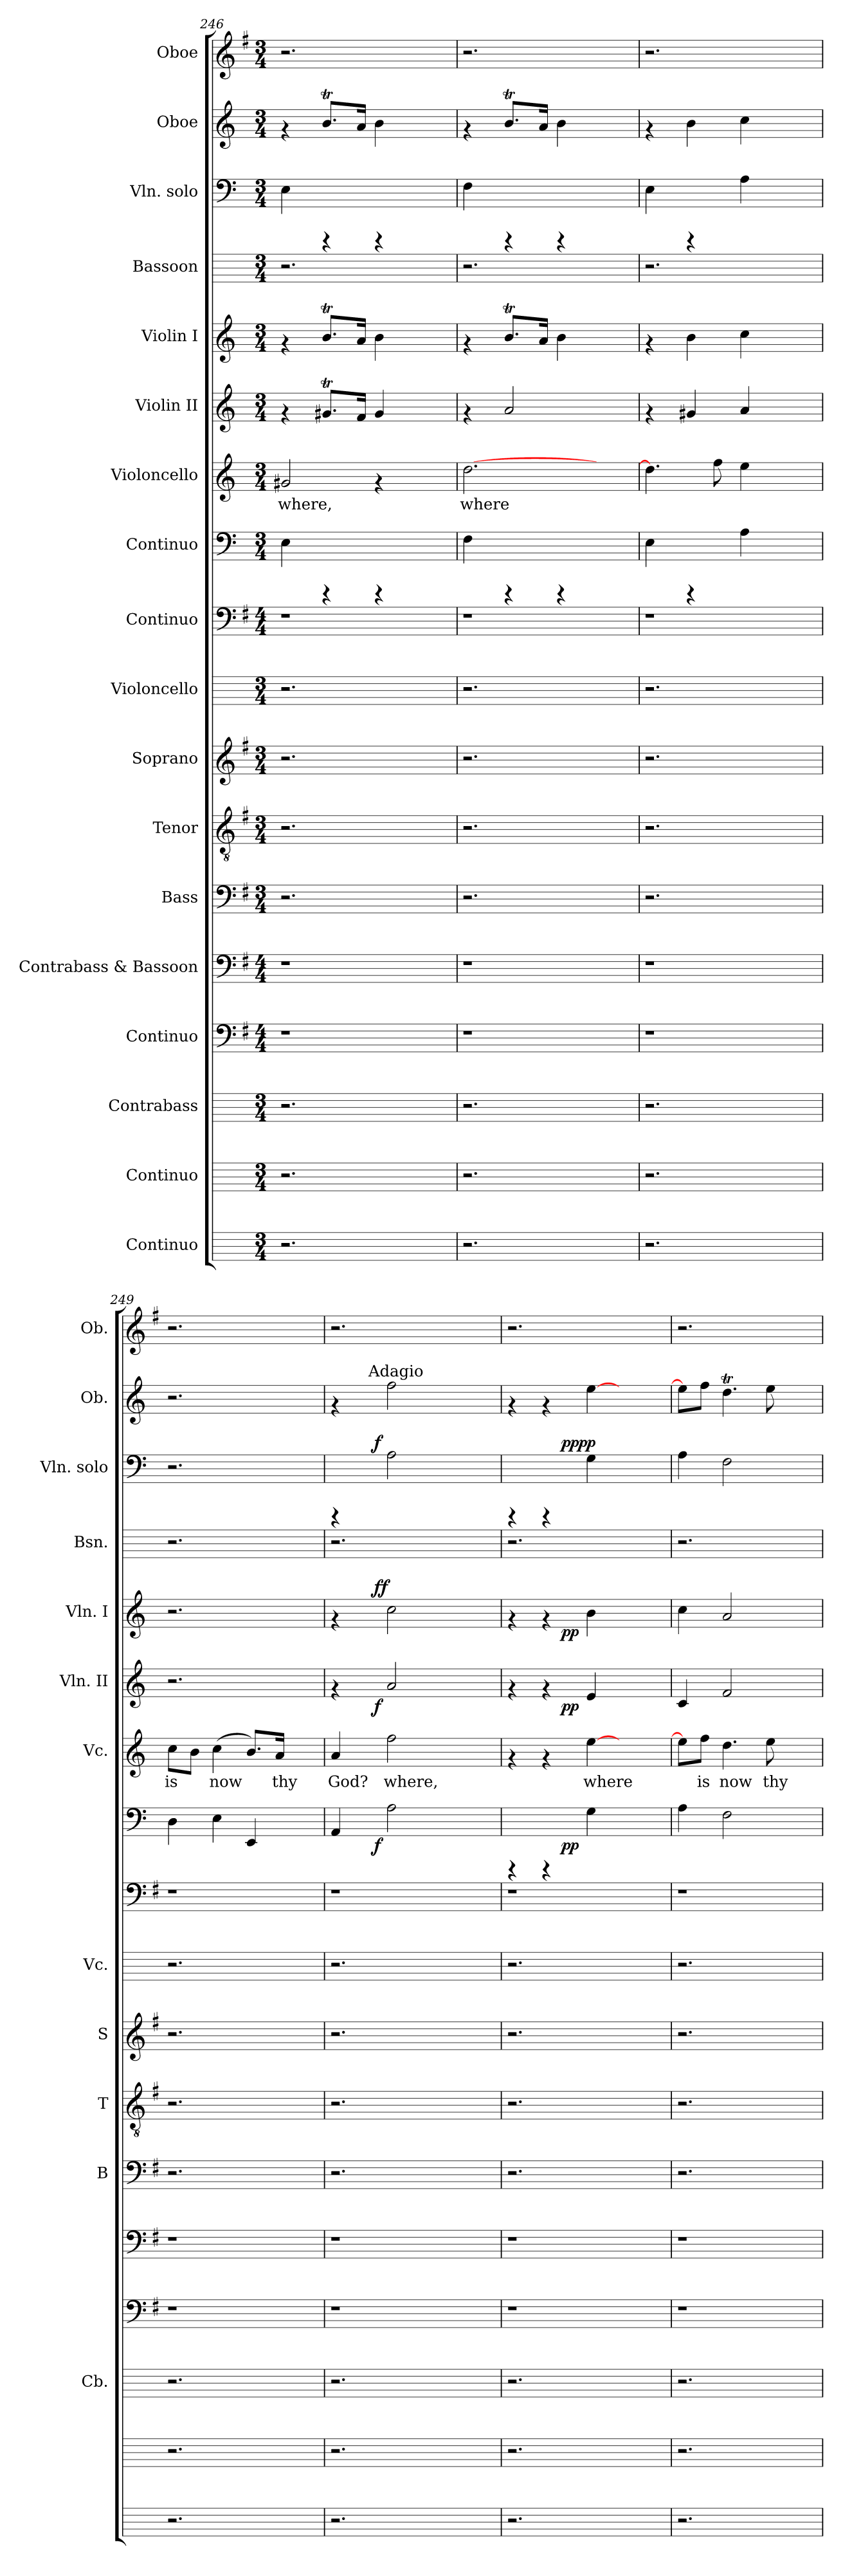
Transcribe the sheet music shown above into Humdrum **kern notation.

**kern	**kern	**kern	**kern	**kern	**kern	**kern	**kern	**kern	**kern	**kern	**dynam	**kern	**text	**kern	**dynam	**kern	**dynam	**kern	**kern	**dynam	**kern	**kern
*part18	*part17	*part16	*part15	*part14	*part13	*part12	*part11	*part10	*part9	*part8	*part8	*part7	*part7	*part6	*part6	*part5	*part5	*part4	*part3	*part3	*part2	*part1
*staff18	*staff17	*staff16	*staff15	*staff14	*staff13	*staff12	*staff11	*staff10	*staff9	*staff8	*staff8	*staff7	*staff7	*staff6	*staff6	*staff5	*staff5	*staff4	*staff3	*staff3	*staff2	*staff1
*I"Continuo	*I"Continuo	*I"Contrabass	*I"Continuo	*I"Contrabass  & Bassoon	*I"Bass	*I"Tenor	*I"Soprano	*I"Violoncello	*I"Continuo	*I"Continuo	*	*I"Violoncello	*	*I"Violin II	*	*I"Violin I	*	*I"Bassoon	*I"Vln. solo	*	*I"Oboe	*I"Oboe
*	*	*I'Cb.	*	*	*I'B	*I'T	*I'S	*I'Vc.	*	*	*	*I'Vc.	*	*I'Vln. II	*	*I'Vln. I	*	*I'Bsn.	*I'Vln. solo	*	*I'Ob.	*I'Ob.
*	*	*	*clefF4	*clefF4	*clefF4	*clefGv2	*clefG2	*	*clefF4	*clefF4	*	*clefG2	*	*clefG2	*	*clefG2	*	*	*clefF4	*	*clefG2	*clefG2
*	*	*ITrd7c12	*	*ITrd7c12	*	*	*	*	*	*	*	*	*	*	*	*	*	*	*	*	*	*
*k[]	*k[]	*k[]	*k[f#]	*k[f#]	*k[f#]	*k[f#]	*k[f#]	*k[]	*k[f#]	*k[]	*	*k[]	*	*k[]	*	*k[]	*	*k[]	*k[]	*	*k[]	*k[f#]
*C:	*C:	*C:	*G:	*G:	*G:	*G:	*G:	*C:	*G:	*C:	*	*C:	*	*C:	*	*C:	*	*C:	*C:	*	*C:	*G:
*M3/4	*M3/4	*M3/4	*M4/4	*M4/4	*M3/4	*M3/4	*M3/4	*M3/4	*M4/4	*M3/4	*	*M3/4	*	*M3/4	*	*M3/4	*	*M3/4	*M3/4	*	*M3/4	*M3/4
=246	=246	=246	=246	=246	=246	=246	=246	=246	=246	=246	=246	=246	=246	=246	=246	=246	=246	=246	=246	=246	=246	=246
!	!	!	!	!	!	!	!	!	!	!	!	!	!LO:LY:b	!	!	!	!	!	!	!	!	!
2.r	2.r	2.r	1r	1r	2.r	2.r	2.r	2.r	1r	4E\	.	2g#X/	where,	4rf	.	4rf	.	2.r	4E\	.	4rf	2.r
.	.	.	.	.	.	.	.	.	.	4rCCC	.	.	.	8.g#Xt/L	.	8.bt/L	.	.	4rCCC	.	8.bt/L	.
.	.	.	.	.	.	.	.	.	.	.	.	.	.	16f/J	.	16a/J	.	.	.	.	16a/J	.
.	.	.	.	.	.	.	.	.	.	4rCCC	.	4rf	.	4g#/	.	4b\	.	.	4rCCC	.	4b\	.
4ryy	4ryy	4ryy	.	.	4ryy	4ryy	4ryy	4ryy	.	4ryy	.	4ryy	.	4ryy	.	4ryy	.	4ryy	4ryy	.	4ryy	4ryy
=247	=247	=247	=247	=247	=247	=247	=247	=247	=247	=247	=247	=247	=247	=247	=247	=247	=247	=247	=247	=247	=247	=247
!	!	!	!	!	!	!	!	!	!	!	!	!	!LO:LY:b	!	!	!	!	!	!	!	!	!
2.r	2.r	2.r	1r	1r	2.r	2.r	2.r	2.r	1r	4F\	.	[>2.dd\	where	4rf	.	4rf	.	2.r	4F\	.	4rf	2.r
.	.	.	.	.	.	.	.	.	.	4rCCC	.	.	.	2a/	.	8.bt/L	.	.	4rCCC	.	8.bt/L	.
.	.	.	.	.	.	.	.	.	.	.	.	.	.	.	.	16a/J	.	.	.	.	16a/J	.
.	.	.	.	.	.	.	.	.	.	4rCCC	.	.	.	.	.	4b\	.	.	4rCCC	.	4b\	.
4ryy	4ryy	4ryy	.	.	4ryy	4ryy	4ryy	4ryy	.	4ryy	.	4ryy	.	4ryy	.	4ryy	.	4ryy	4ryy	.	4ryy	4ryy
=248	=248	=248	=248	=248	=248	=248	=248	=248	=248	=248	=248	=248	=248	=248	=248	=248	=248	=248	=248	=248	=248	=248
!	!	!	!	!	!	!	!	!	!	!	!	!	!LO:LY:b	!	!	!	!	!	!	!	!	!
2.r	2.r	2.r	1r	1r	2.r	2.r	2.r	2.r	1r	4E\	.	4.dd\]	.	4rf	.	4rf	.	2.r	4E\	.	4rf	2.r
.	.	.	.	.	.	.	.	.	.	4rCCC	.	.	.	4g#X/	.	4b\	.	.	4rCCC	.	4b\	.
!	!	!	!	!	!	!	!	!	!	!	!	!	!LO:LY:b	!	!	!	!	!	!	!	!	!
.	.	.	.	.	.	.	.	.	.	.	.	8ff\	.	.	.	.	.	.	.	.	.	.
!	!	!	!	!	!	!	!	!	!	!	!	!	!LO:LY:b	!	!	!	!	!	!	!	!	!
.	.	.	.	.	.	.	.	.	.	4A\	.	4ee\	.	4a/	.	4cc\	.	.	4A\	.	4cc\	.
4ryy	4ryy	4ryy	.	.	4ryy	4ryy	4ryy	4ryy	.	4ryy	.	4ryy	.	4ryy	.	4ryy	.	4ryy	4ryy	.	4ryy	4ryy
=249	=249	=249	=249	=249	=249	=249	=249	=249	=249	=249	=249	=249	=249	=249	=249	=249	=249	=249	=249	=249	=249	=249
!	!	!	!	!	!	!	!	!	!	!	!	!	!LO:LY:b	!	!	!	!	!	!	!	!	!
2.r	2.r	2.r	1r	1r	2.r	2.r	2.r	2.r	1r	4D\	.	8cc\L	is	2.r	.	2.r	.	2.r	2.r	.	2.r	2.r
!	!	!	!	!	!	!	!	!	!	!	!	!	!LO:LY:b	!	!	!	!	!	!	!	!	!
.	.	.	.	.	.	.	.	.	.	.	.	8b\J	.	.	.	.	.	.	.	.	.	.
!	!	!	!	!	!	!	!	!	!	!	!	!	!LO:LY:b	!	!	!	!	!	!	!	!	!
.	.	.	.	.	.	.	.	.	.	4E\	.	(>4cc\	now	.	.	.	.	.	.	.	.	.
!	!	!	!	!	!	!	!	!	!	!	!	!	!LO:LY:b	!	!	!	!	!	!	!	!	!
.	.	.	.	.	.	.	.	.	.	4EE/	.	8.b/L)	.	.	.	.	.	.	.	.	.	.
!	!	!	!	!	!	!	!	!	!	!	!	!	!LO:LY:b	!	!	!	!	!	!	!	!	!
.	.	.	.	.	.	.	.	.	.	.	.	16a/J	thy	.	.	.	.	.	.	.	.	.
4ryy	4ryy	4ryy	.	.	4ryy	4ryy	4ryy	4ryy	.	4ryy	.	4ryy	.	4ryy	.	4ryy	.	4ryy	4ryy	.	4ryy	4ryy
=250	=250	=250	=250	=250	=250	=250	=250	=250	=250	=250	=250	=250	=250	=250	=250	=250	=250	=250	=250	=250	=250	=250
!	!	!	!	!	!	!	!	!	!	!	!	!	!LO:LY:b	!	!	!	!	!	!	!	!	!
*	*	*	*	*	*	*	*	*	*	*^	*	*	*	*^	*	*^	*	*	*^	*	*^	*
2.r	2.r	2.r	1r	1r	2.r	2.r	2.r	2.r	1r	4AA/	8ryy	.	4a/	God?	4rf	8ryy	.	4rf	8ryy	.	2.r	4rCCC	8ryy	.	4rf	8.ryy	2.r
.	.	.	.	.	.	.	.	.	.	.	16ryy	.	.	.	.	16ryy	.	.	16ryy	.	.	.	16ryy	.	.	.	.
!	!	!	!	!	!	!	!	!	!	!	!	!	!	!	!	!	!	!	!	!	!	!	!	!	!	!LO:TX:a:t=Adagio	!
.	.	.	.	.	.	.	.	.	.	.	64ryy	.	.	.	.	64ryy	.	.	64ryy	.	.	.	64ryy	.	.	2ryy	.
!	!	!	!	!	!	!	!	!	!	!	!	!LO:DY:b	!	!	!	!	!LO:DY:b	!	!	!LO:DY:a	!	!	!	!	!	!	!
!	!	!	!	!	!	!	!	!	!	!	!	!	!	!	!	!	!	!	!	!LO:DY:n=1:b	!	!	!	!LO:DY:a	!	!	!
.	.	.	.	.	.	.	.	.	.	.	2ryy	f	.	.	.	2ryy	f	.	2ryy	f f	.	.	2ryy	f	.	.	.
!	!	!	!	!	!	!	!	!	!	!	!	!	!	!LO:LY:b	!	!	!	!	!	!	!	!	!	!	!	!	!
.	.	.	.	.	.	.	.	.	.	2A\	.	.	2ff\	where,	2a/	.	.	2cc\	.	.	.	2A\	.	.	2ff\	.	.
.	.	.	.	.	.	.	.	.	.	.	.	.	.	.	.	.	.	.	.	.	.	.	.	.	.	4ryy	.
.	.	.	.	.	.	.	.	.	.	.	4ryy	.	.	.	.	4ryy	.	.	4ryy	.	.	.	4ryy	.	.	.	.
4ryy	4ryy	4ryy	.	.	4ryy	4ryy	4ryy	4ryy	.	4ryy	.	.	4ryy	.	4ryy	.	.	4ryy	.	.	4ryy	4ryy	.	.	4ryy	.	4ryy
.	.	.	.	.	.	.	.	.	.	.	.	.	.	.	.	.	.	.	.	.	.	.	.	.	.	16ryy	.
.	.	.	.	.	.	.	.	.	.	.	32.ryy	.	.	.	.	32.ryy	.	.	32.ryy	.	.	.	32.ryy	.	.	.	.
*	*	*	*	*	*	*	*	*	*	*	*	*	*	*	*	*	*	*	*	*	*	*	*	*	*v	*v	*
=251	=251	=251	=251	=251	=251	=251	=251	=251	=251	=251	=251	=251	=251	=251	=251	=251	=251	=251	=251	=251	=251	=251	=251	=251	=251	=251
2.r	2.r	2.r	1r	1r	2.r	2.r	2.r	2.r	1r	4rCCC	4ryy	.	4rf	.	4rf	4ryy	.	4rf	4ryy	.	2.r	4rCCC	4ryy	.	4rf	2.r
.	.	.	.	.	.	.	.	.	.	4rCCC	16.ryy	.	4rf	.	4rf	16.ryy	.	4rf	16.ryy	.	.	4rCCC	16.ryy	.	4rf	.
!	!	!	!	!	!	!	!	!	!	!	!	!LO:DY:b	!	!	!	!	!LO:DY:b	!	!	!LO:DY:b	!	!	!	!LO:DY:a	!	!
!	!	!	!	!	!	!	!	!	!	!	!	!	!	!	!	!	!	!	!	!	!	!	!	!LO:DY:n=1:b	!	!
.	.	.	.	.	.	.	.	.	.	.	2ryy	pp	.	.	.	2ryy	pp	.	2ryy	pp	.	.	2ryy	pp pp	.	.
!	!	!	!	!	!	!	!	!	!	!	!	!	!	!LO:LY:b	!	!	!	!	!	!	!	!	!	!	!	!
.	.	.	.	.	.	.	.	.	.	4G\	.	.	[>4ee\	where	4e/	.	.	4b\	.	.	.	4G\	.	.	[>4ee\	.
4ryy	4ryy	4ryy	.	.	4ryy	4ryy	4ryy	4ryy	.	4ryy	.	.	4ryy	.	4ryy	.	.	4ryy	.	.	4ryy	4ryy	.	.	4ryy	4ryy
.	.	.	.	.	.	.	.	.	.	.	8ryy	.	.	.	.	8ryy	.	.	8ryy	.	.	.	8ryy	.	.	.
.	.	.	.	.	.	.	.	.	.	.	32ryy	.	.	.	.	32ryy	.	.	32ryy	.	.	.	32ryy	.	.	.
=252	=252	=252	=252	=252	=252	=252	=252	=252	=252	=252	=252	=252	=252	=252	=252	=252	=252	=252	=252	=252	=252	=252	=252	=252	=252	=252
!	!	!	!	!	!	!	!	!	!	!	!	!	!	!LO:LY:b	!	!	!	!	!	!	!	!	!	!	!	!
*	*	*	*	*	*	*	*	*	*	*	*	*	*	*	*v	*v	*	*	*	*	*	*v	*v	*	*	*
*	*	*	*	*	*	*	*	*	*	*v	*v	*	*	*	*	*	*v	*v	*	*	*	*	*	*
2.r	2.r	2.r	1r	1r	2.r	2.r	2.r	2.r	1r	4A\	.	8ee\L]	.	4c/	.	4cc\	.	2.r	4A\	.	8ee\L]	2.r
!	!	!	!	!	!	!	!	!	!	!	!	!	!LO:LY:b	!	!	!	!	!	!	!	!	!
.	.	.	.	.	.	.	.	.	.	.	.	8ff\J	is	.	.	.	.	.	.	.	8ff\J	.
!	!	!	!	!	!	!	!	!	!	!	!	!	!LO:LY:b	!	!	!	!	!	!	!	!	!
.	.	.	.	.	.	.	.	.	.	2F\	.	4.dd\	now	2f/	.	2a/	.	.	2F\	.	4.ddT\	.
!	!	!	!	!	!	!	!	!	!	!	!	!	!LO:LY:b	!	!	!	!	!	!	!	!	!
.	.	.	.	.	.	.	.	.	.	.	.	8ee\	thy	.	.	.	.	.	.	.	8ee\	.
4ryy	4ryy	4ryy	.	.	4ryy	4ryy	4ryy	4ryy	.	4ryy	.	4ryy	.	4ryy	.	4ryy	.	4ryy	4ryy	.	4ryy	4ryy
=	=	=	=	=	=	=	=	=	=	=	=	=	=	=	=	=	=	=	=	=	=	=
*-	*-	*-	*-	*-	*-	*-	*-	*-	*-	*-	*-	*-	*-	*-	*-	*-	*-	*-	*-	*-	*-	*-
